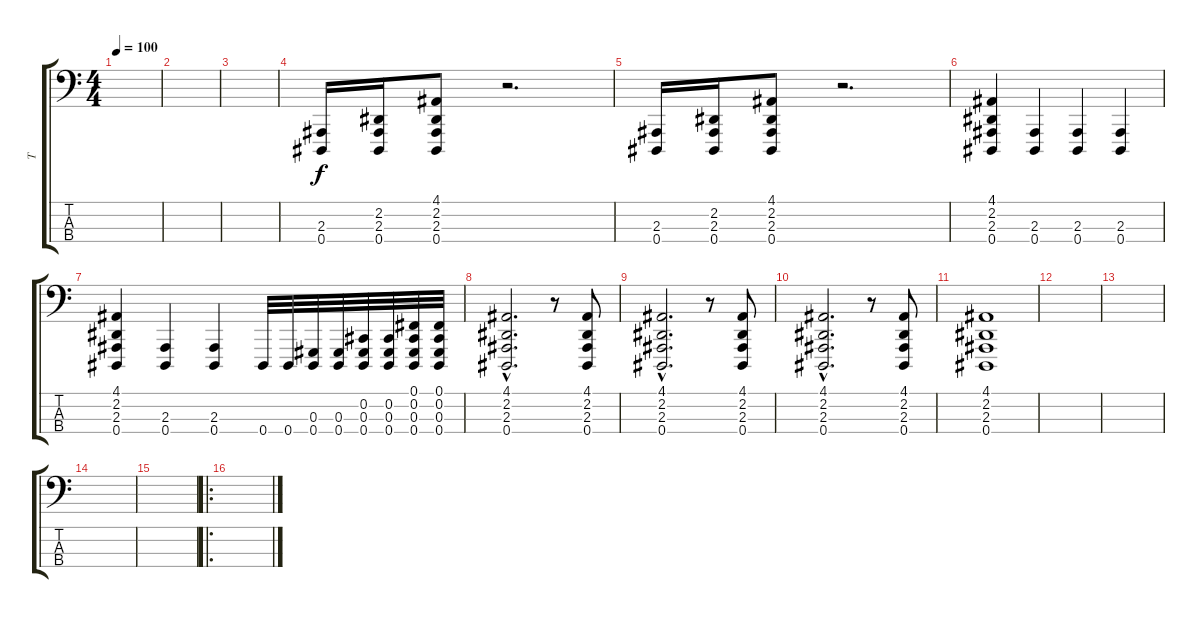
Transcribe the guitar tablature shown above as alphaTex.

\track ("T" "T") {instrument timpani}
\staff {score tabs}
\tuning (Gb2 Db2 Ab1 Eb1) {hide}
\ts (4 4)
\tempo 100
\clef f4
\ks c
|
|
|
(2.3 0.4).16 (2.2 2.3 0.4).16 (4.1 2.2 2.3 0.4).8 r.2{d} |
(2.3 0.4).16 (2.2 2.3 0.4).16 (4.1 2.2 2.3 0.4).8 r.2{d} |
(4.1 2.2 2.3 0.4).4 (2.3 0.4).4 (2.3 0.4).4 (2.3 0.4).4 |
(4.1 2.2 2.3 0.4).4 (2.3 0.4).4 (2.3 0.4).4 0.4.32 0.4.32 (0.3 0.4).32 (0.3 0.4).32 (0.2 0.3 0.4).32 (0.2 0.3 0.4).32 (0.1 0.2 0.3 0.4).32 (0.1 0.2 0.3 0.4).32 |
(4.1{hac} 2.2{hac} 2.3{hac} 0.4{hac}).2{d} r.8 (4.1 2.2 2.3 0.4).8 |
(4.1{hac} 2.2{hac} 2.3{hac} 0.4{hac}).2{d} r.8 (4.1 2.2 2.3 0.4).8 |
(4.1{hac} 2.2{hac} 2.3{hac} 0.4{hac}).2{d} r.8 (4.1 2.2 2.3 0.4).8 |
(4.1 2.2 2.3 0.4).1 |
|
|
|
|
\ro
